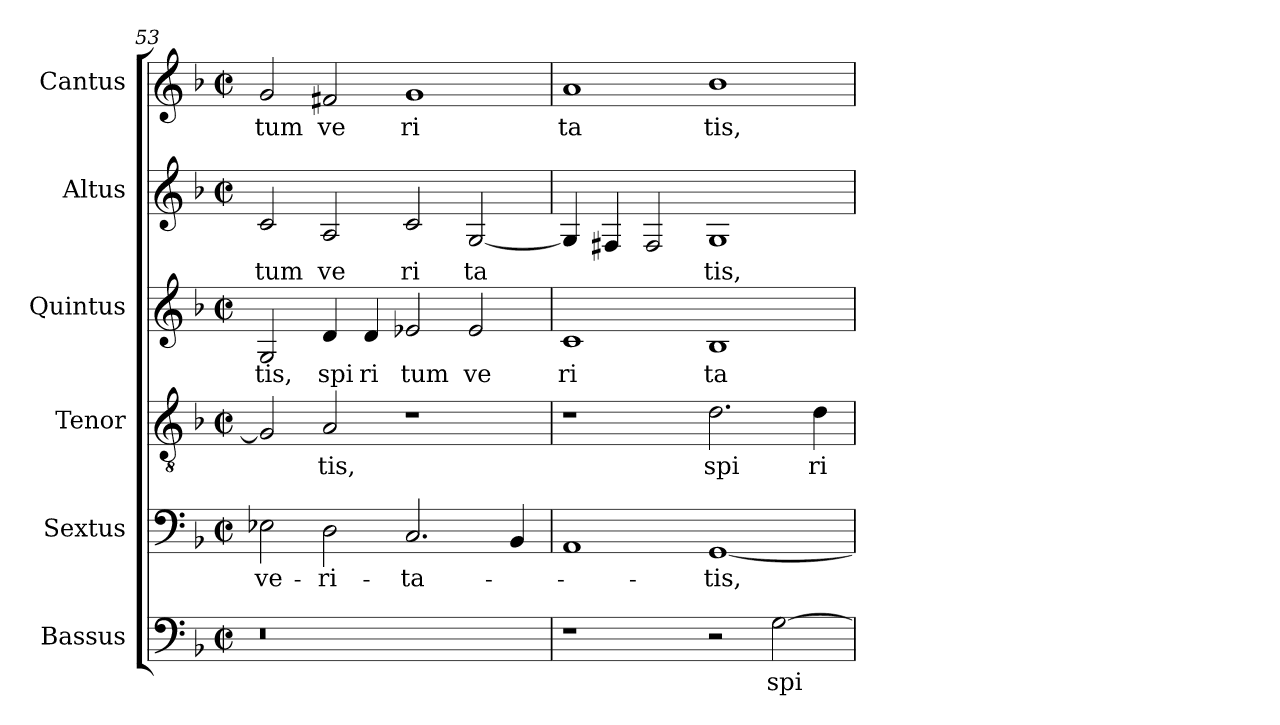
**kern	**text	**kern	**text	**kern	**text	**kern	**text	**kern	**text	**kern	**text
*part6	*part6	*part5	*part5	*part4	*part4	*part3	*part3	*part2	*part2	*part1	*part1
*staff6	*staff6	*staff5	*staff5	*staff4	*staff4	*staff3	*staff3	*staff2	*staff2	*staff1	*staff1
*I"Bassus	*	*I"Sextus	*	*I"Tenor	*	*I"Quintus	*	*I"Altus	*	*I"Cantus	*
*clefF4	*	*clefF4	*	*clefGv2	*	*clefG2	*	*clefG2	*	*clefG2	*
*k[b-]	*	*k[b-]	*	*k[b-]	*	*k[b-]	*	*k[b-]	*	*k[b-]	*
*F:	*	*F:	*	*F:	*	*F:	*	*F:	*	*F:	*
*M2/2	*	*M2/2	*	*M2/2	*	*M2/2	*	*M2/2	*	*M2/2	*
*met(c|)	*	*met(c|)	*	*met(c|)	*	*met(c|)	*	*met(c|)	*	*met(c|)	*
=53	=53	=53	=53	=53	=53	=53	=53	=53	=53	=53	=53
!	!	!	!LO:LY:b:cj	!	!	!	!LO:LY:b:cj	!	!LO:LY:b:cj	!	!LO:LY:b:cj
0r	.	2E-X\	ve-	2G/]	.	2G/	tis,	2c/	tum	2g/	tum
!	!	!	!LO:LY:b:cj	!	!LO:LY:b:cj	!	!LO:LY:b:cj	!	!LO:LY:b:cj	!	!LO:LY:b:cj
.	.	2D\	-ri-	2A/	tis,	4d/	spi	2A/	ve	2f#X/	ve
!	!	!	!	!	!	!	!LO:LY:b:cj	!	!	!	!
.	.	.	.	.	.	4d/	ri	.	.	.	.
!	!	!	!LO:LY:b:cj	!	!	!	!LO:LY:b:cj	!	!LO:LY:b:cj	!	!LO:LY:b:cj
.	.	2.C/	-ta-	1r	.	2e-X/	tum	2c/	ri	1g	ri
!	!	!	!	!	!	!	!LO:LY:b:cj	!	!LO:LY:b:cj	!	!
.	.	.	.	.	.	2e-/	ve	[<2G/	ta	.	.
.	.	4BB-/	.	.	.	.	.	.	.	.	.
=54	=54	=54	=54	=54	=54	=54	=54	=54	=54	=54	=54
!	!	!	!	!	!	!	!LO:LY:b:cj	!	!	!	!LO:LY:b:cj
1r	.	1AA	.	1r	.	1c	ri	4G/]	.	1a	ta
.	.	.	.	.	.	.	.	4F#/	.	.	.
.	.	.	.	.	.	.	.	2F#/	.	.	.
!	!	!	!LO:LY:b:cj	!	!LO:LY:b:cj	!	!LO:LY:b:cj	!	!LO:LY:b:cj	!	!LO:LY:b:cj
2r	.	[>1GG	-tis,	2.d\	spi	1B-	ta	1G	tis,	1b-	tis,
!	!LO:LY:b	!	!	!	!	!	!	!	!	!	!
[>2G\	spi	.	.	.	.	.	.	.	.	.	.
!	!	!	!	!	!LO:LY:b:cj	!	!	!	!	!	!
.	.	.	.	4d\	ri	.	.	.	.	.	.
=	=	=	=	=	=	=	=	=	=	=	=
*-	*-	*-	*-	*-	*-	*-	*-	*-	*-	*-	*-
